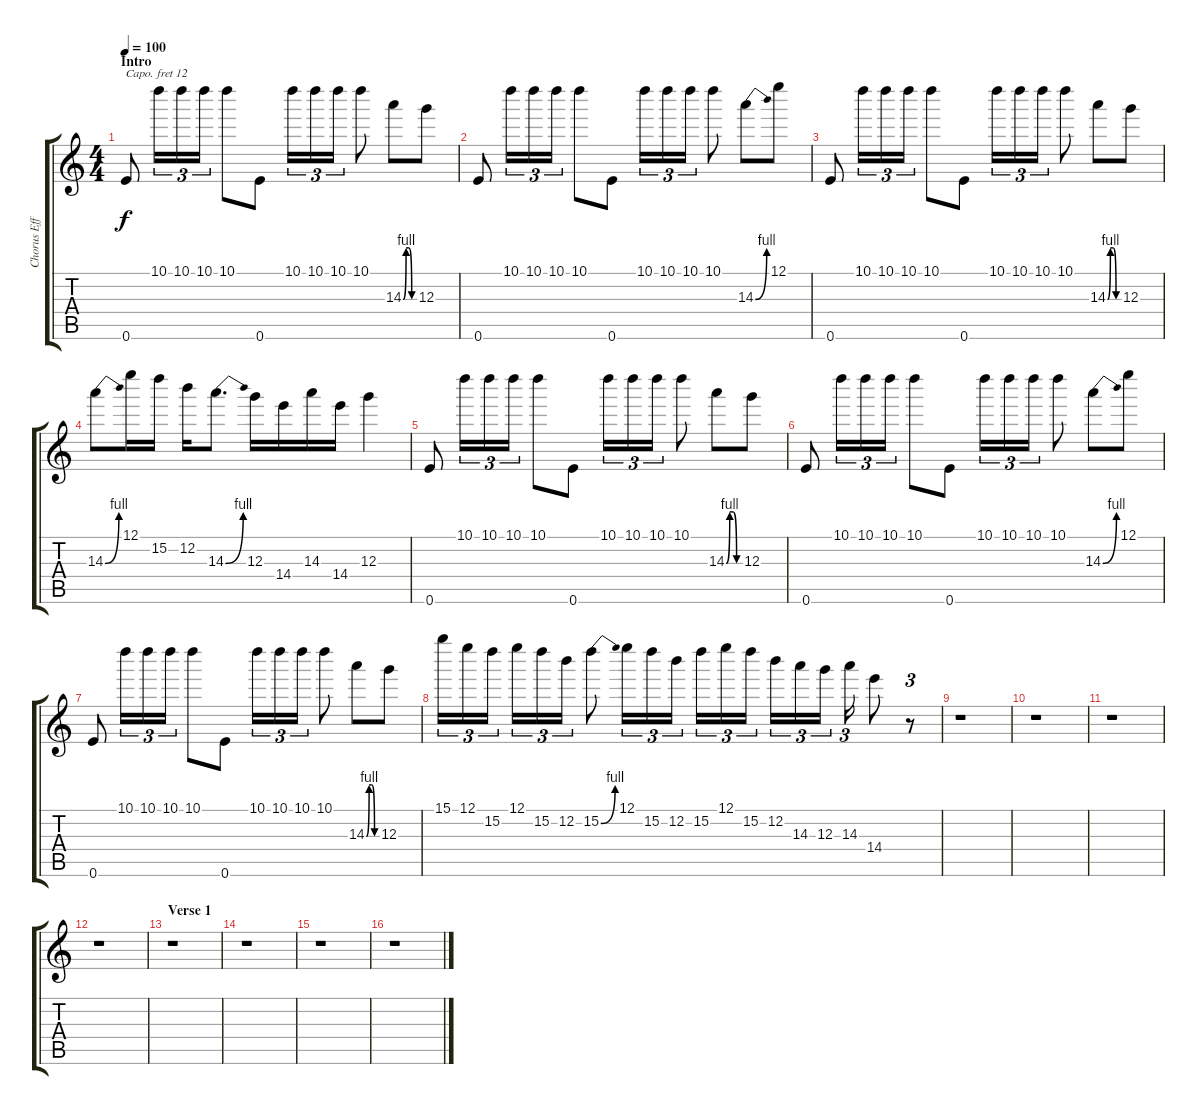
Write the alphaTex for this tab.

\track ("Chorus Effect" "Chorus Eff") {instrument distortionguitar}
\staff {score tabs}
\capo 12
\tuning (E4 B3 G3 D3 A2 E2) {hide}
\ts (4 4)
\section ("" "Intro")
\tempo 100
\clef g2
\ks c
0.6.8{dy f instrument distortionguitar} 10.1.16{tu (3 2)} 10.1.16{tu (3 2)} 10.1.16{tu (3 2)} 10.1.8 0.6.8 10.1.16{tu (3 2)} 10.1.16{tu (3 2)} 10.1.16{tu (3 2)} 10.1.8 14.3{be (custom 0 0 15 4 30 4 45 0 60 0)}.8 12.3.8 |
0.6.8 10.1.16{tu (3 2)} 10.1.16{tu (3 2)} 10.1.16{tu (3 2)} 10.1.8 0.6.8 10.1.16{tu (3 2)} 10.1.16{tu (3 2)} 10.1.16{tu (3 2)} 10.1.8 14.3{be (bend 0 0 60 4)}.8 12.1.8 |
0.6.8 10.1.16{tu (3 2)} 10.1.16{tu (3 2)} 10.1.16{tu (3 2)} 10.1.8 0.6.8 10.1.16{tu (3 2)} 10.1.16{tu (3 2)} 10.1.16{tu (3 2)} 10.1.8 14.3{be (custom 0 0 15 4 30 4 45 0 60 0)}.8 12.3.8 |
14.3{be (bend 0 0 60 4)}.8 12.1.16 15.2.16 12.2.16 14.3{be (bend 0 0 60 4)}.8{d} 12.3.16 14.4.16 14.3.16 14.4.16 12.3.4 |
0.6.8 10.1.16{tu (3 2)} 10.1.16{tu (3 2)} 10.1.16{tu (3 2)} 10.1.8 0.6.8 10.1.16{tu (3 2)} 10.1.16{tu (3 2)} 10.1.16{tu (3 2)} 10.1.8 14.3{be (custom 0 0 15 4 30 4 45 0 60 0)}.8 12.3.8 |
0.6.8 10.1.16{tu (3 2)} 10.1.16{tu (3 2)} 10.1.16{tu (3 2)} 10.1.8 0.6.8 10.1.16{tu (3 2)} 10.1.16{tu (3 2)} 10.1.16{tu (3 2)} 10.1.8 14.3{be (bend 0 0 60 4)}.8 12.1.8 |
0.6.8 10.1.16{tu (3 2)} 10.1.16{tu (3 2)} 10.1.16{tu (3 2)} 10.1.8 0.6.8 10.1.16{tu (3 2)} 10.1.16{tu (3 2)} 10.1.16{tu (3 2)} 10.1.8 14.3{be (custom 0 0 15 4 30 4 45 0 60 0)}.8 12.3.8 |
15.1.16{tu (3 2)} 12.1.16{tu (3 2)} 15.2.16{tu (3 2)} 12.1.16{tu (3 2)} 15.2.16{tu (3 2)} 12.2.16{tu (3 2)} 15.2{be (bend 0 0 60 4)}.8 12.1.16{tu (3 2)} 15.2.16{tu (3 2)} 12.2.16{tu (3 2)} 15.2.16{tu (3 2)} 12.1.16{tu (3 2)} 15.2.16{tu (3 2)} 12.2.16{tu (3 2)} 14.3.16{tu (3 2)} 12.3.16{tu (3 2)} 14.3.16{tu (3 2)} 14.4.8 r.8{tu (3 2)} |
r.1 |
r.1 |
r.1 |
r.1 |
\section ("" "Verse 1")
r.1 |
r.1 |
r.1 |
r.1
